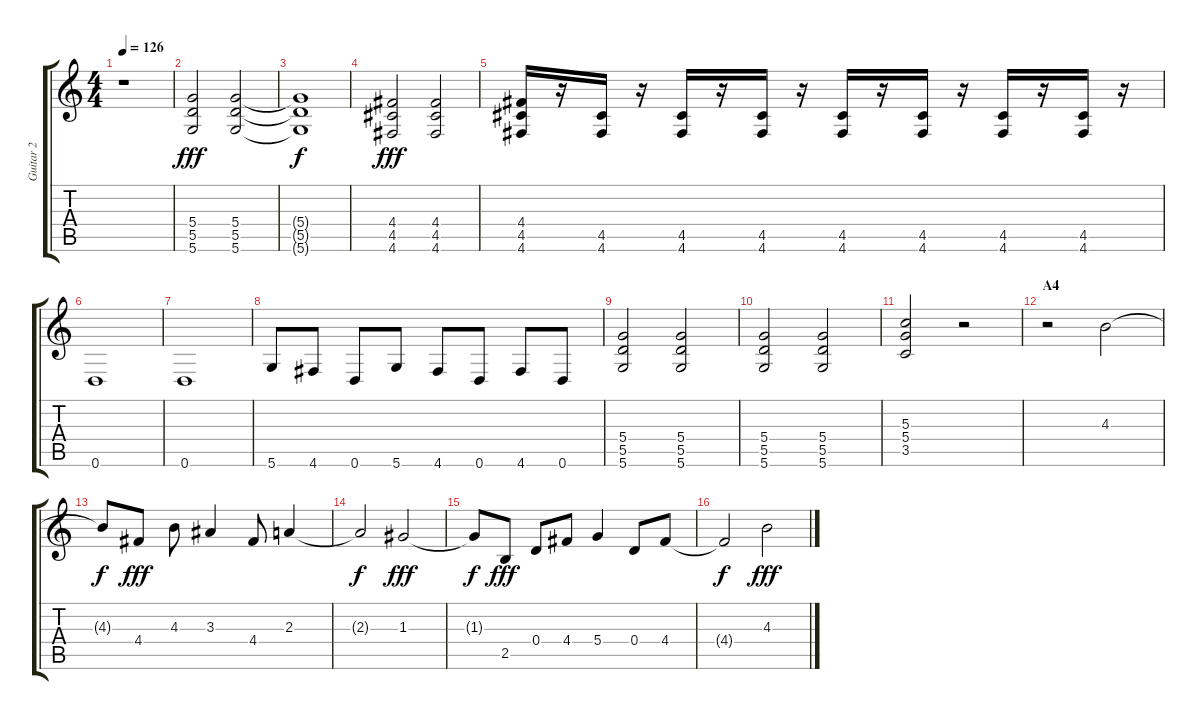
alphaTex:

\track ("Guitar 2" "Guitar 2") {instrument distortionguitar}
\staff {score tabs}
\tuning (E4 B3 G3 D3 A2 D2) {hide}
\ts (4 4)
\tempo 126
\clef g2
\ks c
r.1{dy fff} |
(5.4 5.5 5.6).2 (5.4 5.5 5.6).2 |
(5.4{t} 5.5{t} 5.6{t}).1{dy f} |
(4.4 4.5 4.6).2{dy fff} (4.4 4.5 4.6).2 |
(4.4 4.5 4.6).16 r.16 (4.5 4.6).16 r.16 (4.5 4.6).16 r.16 (4.5 4.6).16 r.16 (4.5 4.6).16 r.16 (4.5 4.6).16 r.16 (4.5 4.6).16 r.16 (4.5 4.6).16 r.16 |
0.6.1 |
0.6.1 |
5.6.8 4.6.8 0.6.8 5.6.8 4.6.8 0.6.8 4.6.8 0.6.8 |
(5.4 5.5 5.6).2 (5.4 5.5 5.6).2 |
(5.4 5.5 5.6).2 (5.4 5.5 5.6).2 |
(5.3 5.4 3.5).2 r.2 |
\section ("" "A4")
r.2 4.3.2 |
4.3{t}.8{dy f} 4.4.8{dy fff} 4.3.8 3.3.4 4.4.8 2.3.4 |
2.3{t}.2{dy f} 1.3.2{dy fff} |
1.3{t}.8{dy f} 2.5.8{dy fff} 0.4.8 4.4.8 5.4.4 0.4.8 4.4.8 |
4.4{t}.2{dy f} 4.3.2{dy fff}
